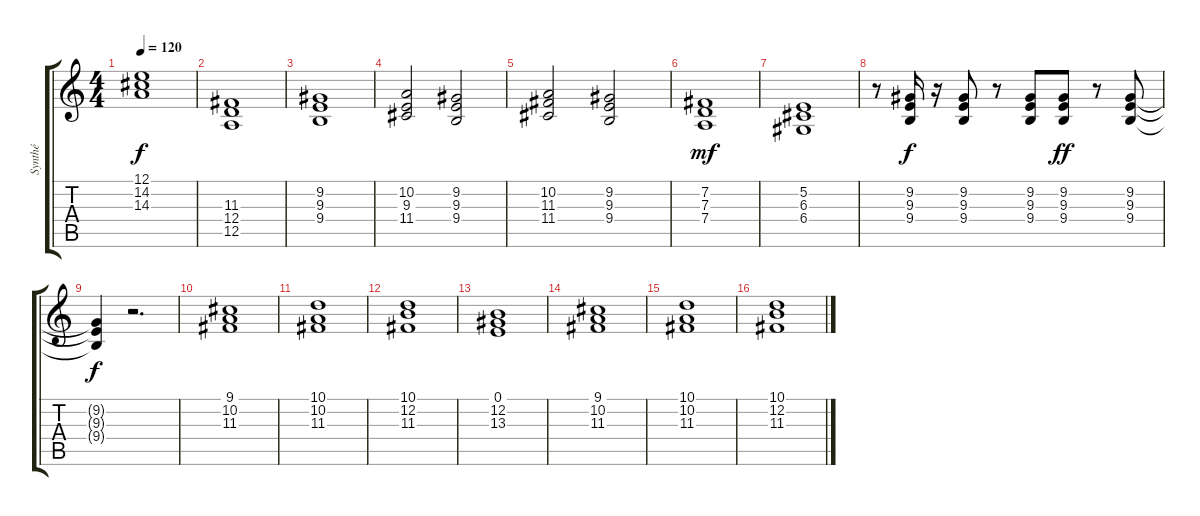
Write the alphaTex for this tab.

\track ("Synthé" "Synthé") {instrument synthstrings1}
\staff {score tabs}
\tuning (E4 B3 G3 D3 A2 E2) {hide}
\ts (4 4)
\tempo 120
\clef g2
\ks c
(12.1 14.2 14.3).1{dy f} |
(11.3 12.4 12.5).1 |
(9.2 9.3 9.4).1 |
(10.2 9.3 11.4).2 (9.2 9.3 9.4).2 |
(10.2 11.3 11.4).2 (9.2 9.3 9.4).2 |
(7.2 7.3 7.4).1{dy mf} |
(5.2 6.3 6.4).1 |
r.8 (9.2 9.3 9.4).16{dy f} r.16 (9.2 9.3 9.4).8 r.8 (9.2 9.3 9.4).8 (9.2 9.3 9.4).8{dy ff} r.8 (9.2 9.3 9.4).8 |
(9.2{t} 9.3{t} 9.4{t}).4{dy f} r.2{d} |
(9.1 10.2 11.3).1 |
(10.1 10.2 11.3).1 |
(10.1 12.2 11.3).1 |
(0.1 12.2 13.3).1 |
(9.1 10.2 11.3).1 |
(10.1 10.2 11.3).1 |
(10.1 12.2 11.3).1
